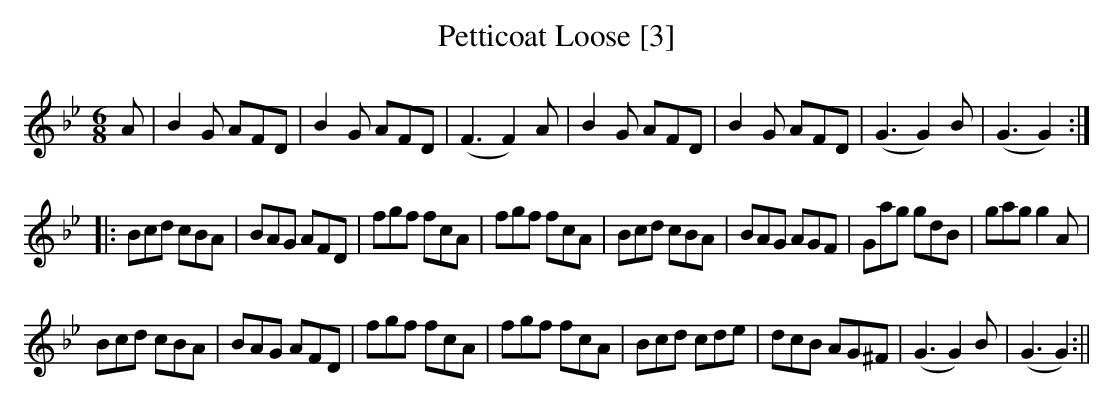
X:1
T:Petticoat Loose [3]
M:6/8
L:1/8
K:Gmin
A|B2G AFD|B2G AFD|(F3 F2)A|B2G AFD|B2G AFD|(G3 G2)B|(G3 G2):|
|:Bcd cBA|BAG AFD|fgf fcA|fgf fcA|Bcd cBA|BAG AGF|Gag gdB|gag g2A|
Bcd cBA|BAG AFD|fgf fcA|fgf fcA|Bcd cde|dcB AG^F|(G3 G2)B|(G3 G2):||
